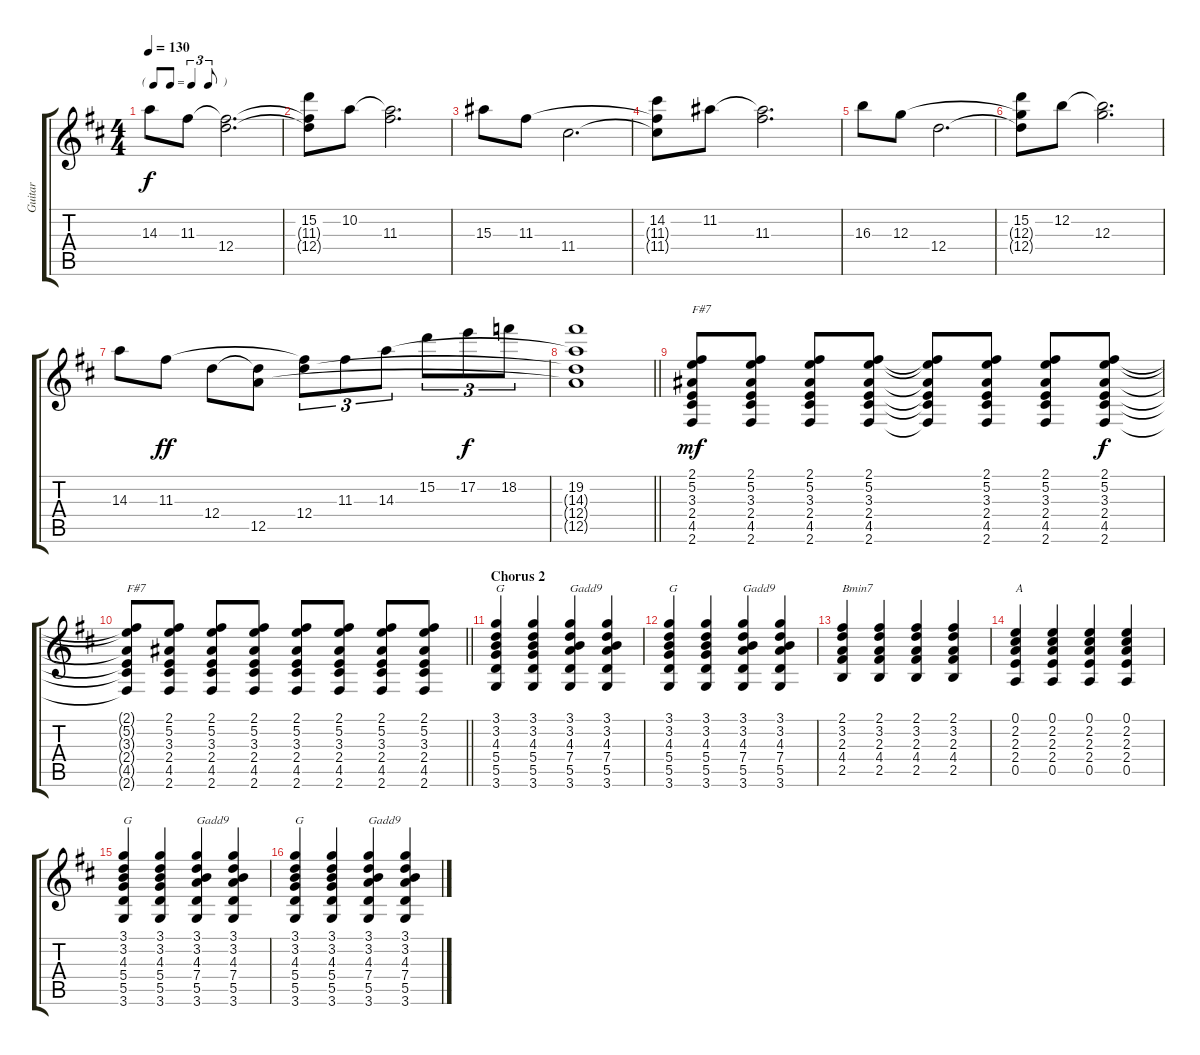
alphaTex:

\track ("Guitar" "Guitar") {instrument electricguitarclean}
\staff {score tabs}
\tuning (E4 B3 G3 D3 A2 E2) {hide}
\ts (4 4)
\tf triplet8th
\tempo 130
\clef g2
\ks d
14.3.8{dy f} 11.3.8 (11.3{t} 12.4).2{d} |
(15.2 11.3{t} 12.4{t}).8 10.2.8 (10.2{t} 11.3).2{d} |
15.3.8 11.3.8 11.4.2{d} |
(14.2 11.3{t} 11.4{t}).8 11.2.8 (11.2{t} 11.3).2{d} |
16.3.8 12.3.8 12.4.2{d} |
(15.2 12.3{t} 12.4{t}).8 12.2.8 (12.2{t} 12.3).2{d} |
14.3.8 11.3.8{dy ff} 12.4.8 (12.4{t} 12.5).8 (11.3{t} 12.4).8{tu (3 2)} 11.3.8{tu (3 2)} 14.3.8{tu (3 2)} 15.2.8{tu (3 2)} 17.2.8{tu (3 2) dy f} 18.2.8{tu (3 2)} |
\barLineRight lightlight
(19.2 14.3{t} 12.4{t} 12.5{t}).1 |
(2.1 5.2 3.3 2.4 4.5 2.6).8{txt "F#7" dy mf} (2.1 5.2 3.3 2.4 4.5 2.6).8 (2.1 5.2 3.3 2.4 4.5 2.6).8 (2.1 5.2 3.3 2.4 4.5 2.6).8 (2.1{t} 5.2{t} 3.3{t} 2.4{t} 4.5{t} 2.6{t}).8 (2.1 5.2 3.3 2.4 4.5 2.6).8 (2.1 5.2 3.3 2.4 4.5 2.6).8 (2.1 5.2 3.3 2.4 4.5 2.6).8{dy f} |
\barLineRight lightlight
(2.1{t} 5.2{t} 3.3{t} 2.4{t} 4.5{t} 2.6{t}).8{txt "F#7"} (2.1 5.2 3.3 2.4 4.5 2.6).8 (2.1 5.2 3.3 2.4 4.5 2.6).8 (2.1 5.2 3.3 2.4 4.5 2.6).8 (2.1 5.2 3.3 2.4 4.5 2.6).8 (2.1 5.2 3.3 2.4 4.5 2.6).8 (2.1 5.2 3.3 2.4 4.5 2.6).8 (2.1 5.2 3.3 2.4 4.5 2.6).8 |
\section ("" "Chorus 2")
(3.1 3.2 4.3 5.4 5.5 3.6).4{txt "G"} (3.1 3.2 4.3 5.4 5.5 3.6).4 (3.1 3.2 4.3 7.4 5.5 3.6).4{txt "Gadd9"} (3.1 3.2 4.3 7.4 5.5 3.6).4 |
(3.1 3.2 4.3 5.4 5.5 3.6).4{txt "G"} (3.1 3.2 4.3 5.4 5.5 3.6).4 (3.1 3.2 4.3 7.4 5.5 3.6).4{txt "Gadd9"} (3.1 3.2 4.3 7.4 5.5 3.6).4 |
(2.1 3.2 2.3 4.4 2.5).4{txt "Bmin7"} (2.1 3.2 2.3 4.4 2.5).4 (2.1 3.2 2.3 4.4 2.5).4 (2.1 3.2 2.3 4.4 2.5).4 |
(0.1 2.2 2.3 2.4 0.5).4{txt "A"} (0.1 2.2 2.3 2.4 0.5).4 (0.1 2.2 2.3 2.4 0.5).4 (0.1 2.2 2.3 2.4 0.5).4 |
(3.1 3.2 4.3 5.4 5.5 3.6).4{txt "G"} (3.1 3.2 4.3 5.4 5.5 3.6).4 (3.1 3.2 4.3 7.4 5.5 3.6).4{txt "Gadd9"} (3.1 3.2 4.3 7.4 5.5 3.6).4 |
(3.1 3.2 4.3 5.4 5.5 3.6).4{txt "G"} (3.1 3.2 4.3 5.4 5.5 3.6).4 (3.1 3.2 4.3 7.4 5.5 3.6).4{txt "Gadd9"} (3.1 3.2 4.3 7.4 5.5 3.6).4
